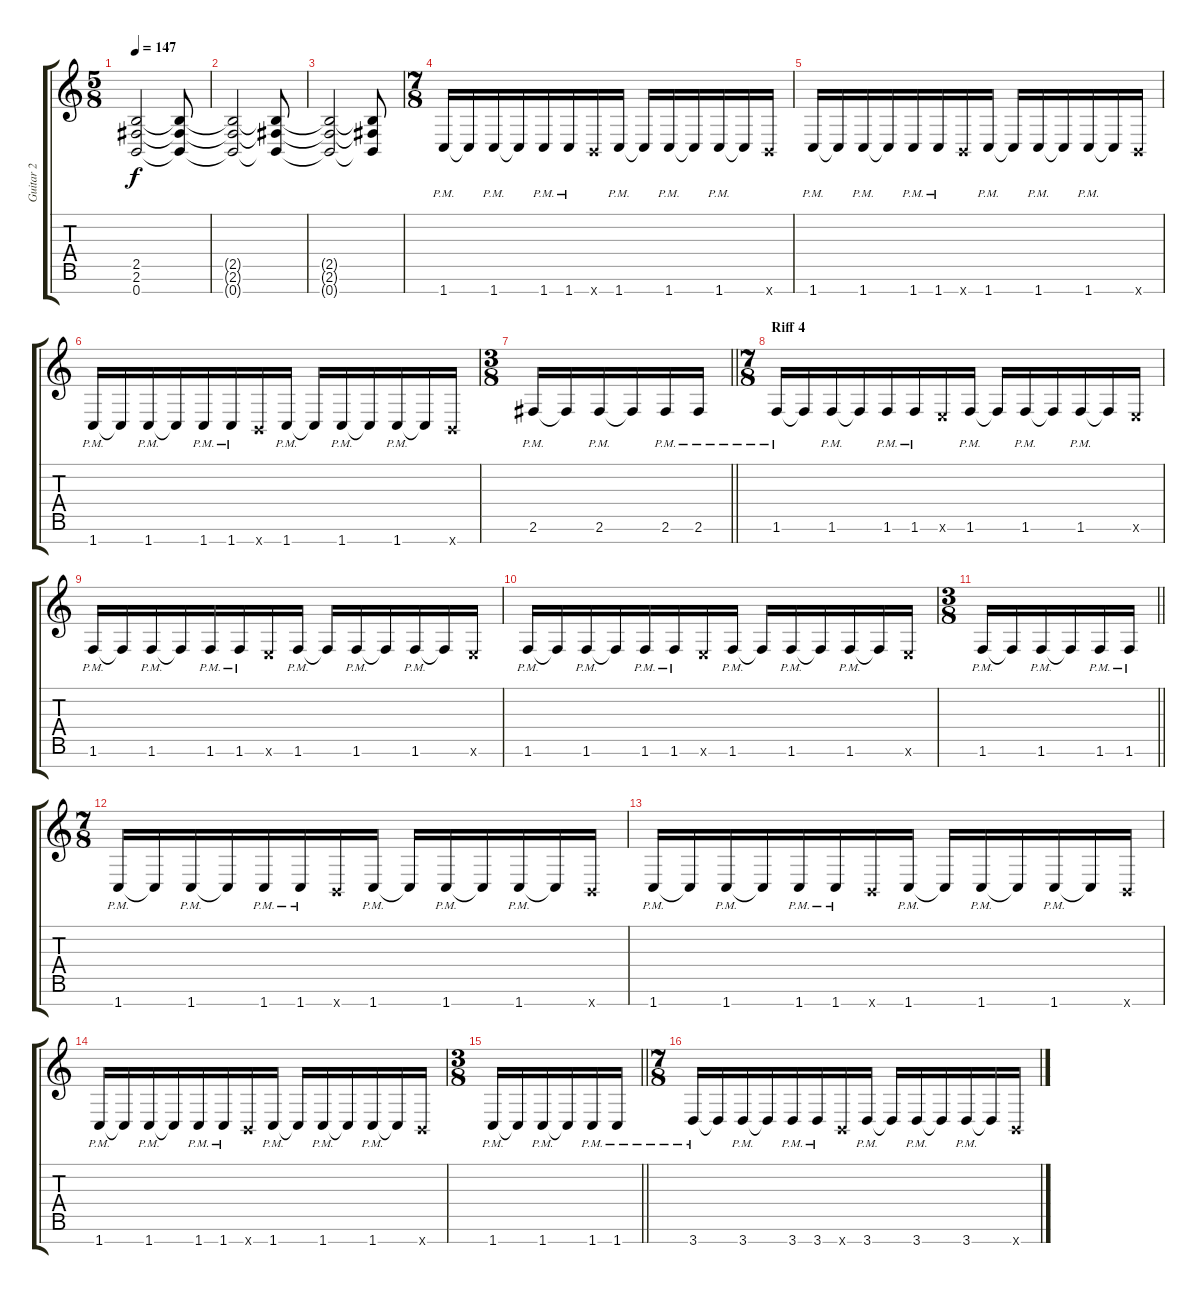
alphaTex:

\track ("Guitar 2" "Guitar 2") {instrument distortionguitar}
\staff {score tabs}
\tuning (E4 B3 G3 D3 A2 E2 B1) {hide}
\ts (5 8)
\tempo 147
\clef g2
\ks c
(2.5{t} 2.6{t} 0.7{t}).2{dy f} (2.5{t} 2.6{t} 0.7{t}).8 |
(2.5{t} 2.6{t} 0.7{t}).2 (2.5{t} 2.6{t} 0.7{t}).8 |
(2.5{t} 2.6{t} 0.7{t}).2 (2.5{t} 2.6{t} 0.7{t}).8 |
\ts (7 8)
1.7{pm}.16 1.7{t}.16 1.7{pm}.16 1.7{t}.16 1.7{pm}.16 1.7{pm}.16 0.7{x}.16 1.7{pm}.16 1.7{t}.16 1.7{pm}.16 1.7{t}.16 1.7{pm}.16 1.7{t}.16 0.7{x}.16 |
1.7{pm}.16 1.7{t}.16 1.7{pm}.16 1.7{t}.16 1.7{pm}.16 1.7{pm}.16 0.7{x}.16 1.7{pm}.16 1.7{t}.16 1.7{pm}.16 1.7{t}.16 1.7{pm}.16 1.7{t}.16 0.7{x}.16 |
1.7{pm}.16 1.7{t}.16 1.7{pm}.16 1.7{t}.16 1.7{pm}.16 1.7{pm}.16 0.7{x}.16 1.7{pm}.16 1.7{t}.16 1.7{pm}.16 1.7{t}.16 1.7{pm}.16 1.7{t}.16 0.7{x}.16 |
\ts (3 8)
\barLineRight lightlight
2.6{pm}.16 2.6{t}.16 2.6{pm}.16 2.6{t}.16 2.6{pm}.16 2.6{pm}.16 |
\ts (7 8)
\section ("" "Riff 4")
1.6{pm}.16 1.6{t}.16 1.6{pm}.16 1.6{t}.16 1.6{pm}.16 1.6{pm}.16 0.6{x}.16 1.6{pm}.16 1.6{t}.16 1.6{pm}.16 1.6{t}.16 1.6{pm}.16 1.6{t}.16 0.6{x}.16 |
1.6{pm}.16 1.6{t}.16 1.6{pm}.16 1.6{t}.16 1.6{pm}.16 1.6{pm}.16 0.6{x}.16 1.6{pm}.16 1.6{t}.16 1.6{pm}.16 1.6{t}.16 1.6{pm}.16 1.6{t}.16 0.6{x}.16 |
1.6{pm}.16 1.6{t}.16 1.6{pm}.16 1.6{t}.16 1.6{pm}.16 1.6{pm}.16 0.6{x}.16 1.6{pm}.16 1.6{t}.16 1.6{pm}.16 1.6{t}.16 1.6{pm}.16 1.6{t}.16 0.6{x}.16 |
\ts (3 8)
\barLineRight lightlight
1.6{pm}.16 1.6{t}.16 1.6{pm}.16 1.6{t}.16 1.6{pm}.16 1.6{pm}.16 |
\ts (7 8)
1.7{pm}.16 1.7{t}.16 1.7{pm}.16 1.7{t}.16 1.7{pm}.16 1.7{pm}.16 0.7{x}.16 1.7{pm}.16 1.7{t}.16 1.7{pm}.16 1.7{t}.16 1.7{pm}.16 1.7{t}.16 0.7{x}.16 |
1.7{pm}.16 1.7{t}.16 1.7{pm}.16 1.7{t}.16 1.7{pm}.16 1.7{pm}.16 0.7{x}.16 1.7{pm}.16 1.7{t}.16 1.7{pm}.16 1.7{t}.16 1.7{pm}.16 1.7{t}.16 0.7{x}.16 |
1.7{pm}.16 1.7{t}.16 1.7{pm}.16 1.7{t}.16 1.7{pm}.16 1.7{pm}.16 0.7{x}.16 1.7{pm}.16 1.7{t}.16 1.7{pm}.16 1.7{t}.16 1.7{pm}.16 1.7{t}.16 0.7{x}.16 |
\ts (3 8)
\barLineRight lightlight
1.7{pm}.16 1.7{t}.16 1.7{pm}.16 1.7{t}.16 1.7{pm}.16 1.7{pm}.16 |
\ts (7 8)
3.7{pm}.16 3.7{t}.16 3.7{pm}.16 3.7{t}.16 3.7{pm}.16 3.7{pm}.16 0.7{x}.16 3.7{pm}.16 3.7{t}.16 3.7{pm}.16 3.7{t}.16 3.7{pm}.16 3.7{t}.16 0.7{x}.16
